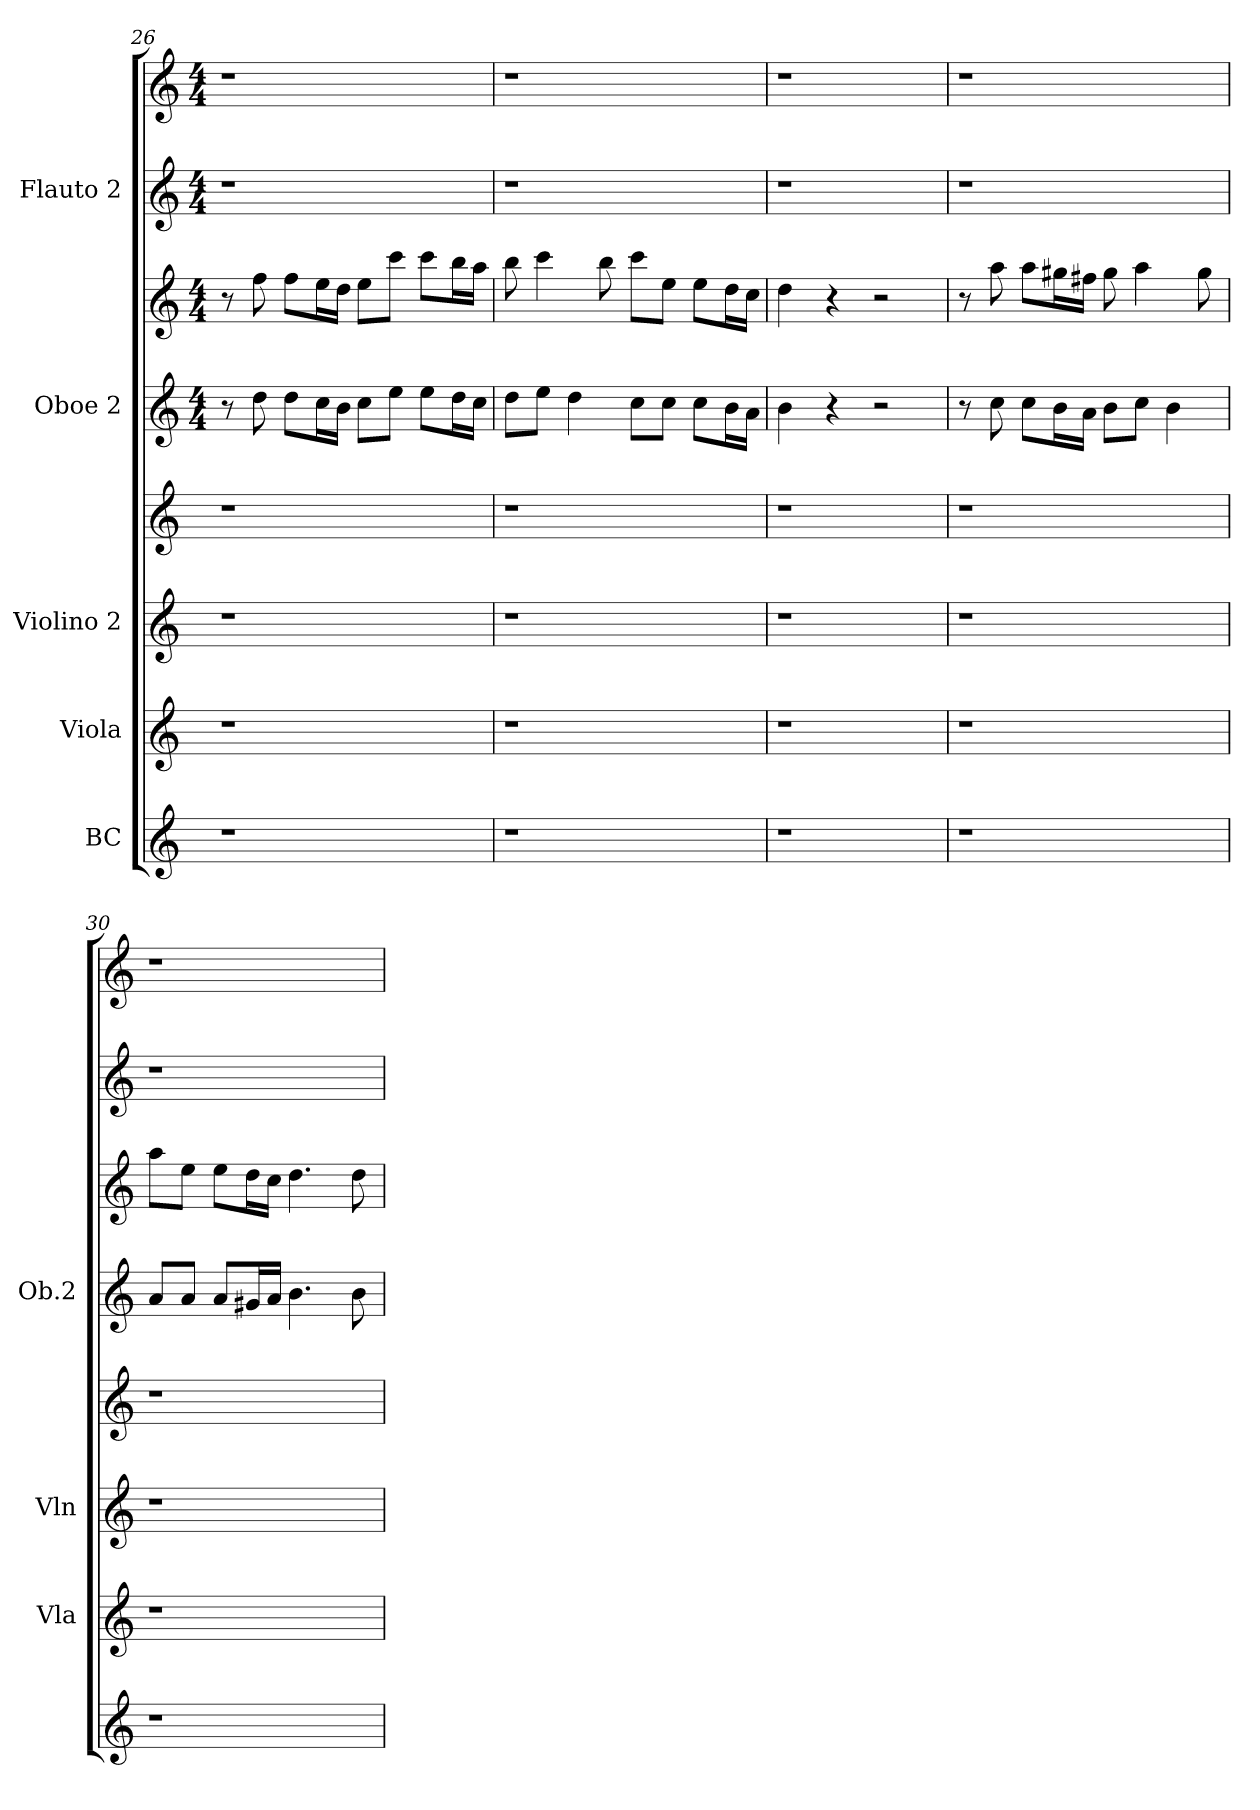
**kern	**kern	**kern	**kern	**kern	**kern	**kern	**kern
*part5	*part4	*part3	*part3	*part2	*part2	*part1	*part1
*staff8	*staff7	*staff6	*staff5	*staff4	*staff3	*staff2	*staff1
*I"BC	*I"Viola	*I"Violino 2	*	*I"Oboe 2	*	*I"Flauto 2	*
*	*I'Vla	*I'Vln	*	*I'Ob.2	*	*	*
!!LO:PB:g=z
*clefG2	*clefG2	*clefG2	*clefG2	*clefG2	*clefG2	*clefG2	*clefG2
*k[]	*k[]	*k[]	*k[]	*k[]	*k[]	*k[]	*k[]
*	*	*	*	*M4/4	*M4/4	*M4/4	*M4/4
=26	=26	=26	=26	=26	=26	=26	=26
1r	1r	1r	1r	8r	8r	1r	1r
.	.	.	.	8dd\	8ff\	.	.
.	.	.	.	8dd\L	8ff\L	.	.
.	.	.	.	16cc\L	16ee\L	.	.
.	.	.	.	16b\JJ	16dd\JJ	.	.
.	.	.	.	8cc\L	8ee\L	.	.
.	.	.	.	8ee\J	8ccc\J	.	.
.	.	.	.	8ee\L	8ccc\L	.	.
.	.	.	.	16dd\L	16bb\L	.	.
.	.	.	.	16cc\JJ	16aa\JJ	.	.
=27	=27	=27	=27	=27	=27	=27	=27
1r	1r	1r	1r	8dd\L	8bb\	1r	1r
.	.	.	.	8ee\J	4ccc\	.	.
.	.	.	.	4dd\	.	.	.
.	.	.	.	.	8bb\	.	.
.	.	.	.	8cc\L	8ccc\L	.	.
.	.	.	.	8cc\J	8ee\J	.	.
.	.	.	.	8cc\L	8ee\L	.	.
.	.	.	.	16b\L	16dd\L	.	.
.	.	.	.	16a\JJ	16cc\JJ	.	.
=28	=28	=28	=28	=28	=28	=28	=28
1r	1r	1r	1r	4b\	4dd\	1r	1r
.	.	.	.	4r	4r	.	.
.	.	.	.	2r	2r	.	.
!!LO:LB:g=z
=29	=29	=29	=29	=29	=29	=29	=29
1r	1r	1r	1r	8r	8r	1r	1r
.	.	.	.	8cc\	8aa\	.	.
.	.	.	.	8cc\L	8aa\L	.	.
.	.	.	.	16b\L	16gg#X\L	.	.
.	.	.	.	16a\JJ	16ff#X\JJ	.	.
.	.	.	.	8b\L	8gg#\	.	.
.	.	.	.	8cc\J	4aa\	.	.
.	.	.	.	4b\	.	.	.
.	.	.	.	.	8gg#\	.	.
!!LO:PB:g=z
=30	=30	=30	=30	=30	=30	=30	=30
1r	1r	1r	1r	8a/L	8aa\L	1r	1r
.	.	.	.	8a/J	8ee\J	.	.
.	.	.	.	8a/L	8ee\L	.	.
.	.	.	.	16g#X/L	16dd\L	.	.
.	.	.	.	16a/JJ	16cc\JJ	.	.
.	.	.	.	4.b\	4.dd\	.	.
.	.	.	.	8b\	8dd\	.	.
=	=	=	=	=	=	=	=
*-	*-	*-	*-	*-	*-	*-	*-
